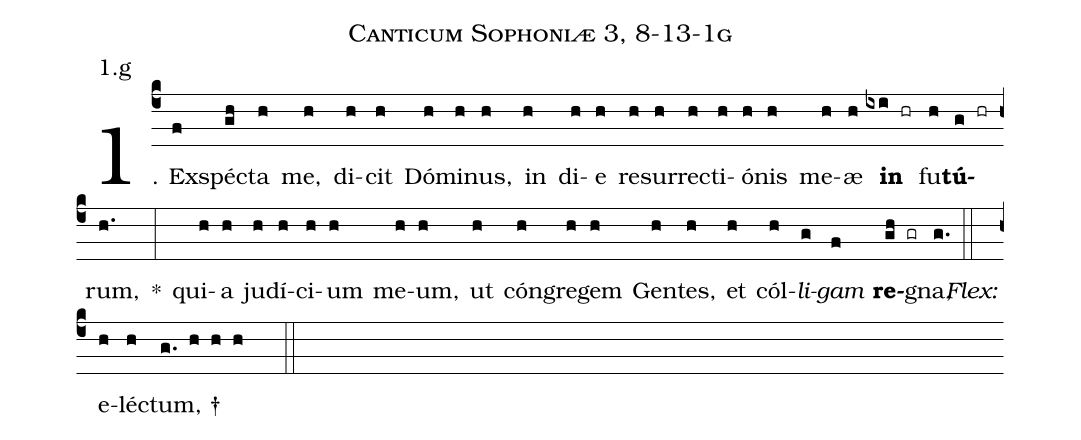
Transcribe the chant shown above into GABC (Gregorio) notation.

name: Canticum Sophoniæ 3, 8-13-1g;
annotation: 1.g;
%%
(c4)1. Ex(f)spéc(gh)ta(h) me,(h) di(h)cit(h) Dó(h)mi(h)nus,(h) in(h) di(h)e(h) re(h)sur(h)rec(h)ti(h)ó(h)nis(h) me(h)æ(h) <b>in</b>(ixi hr) fu(h)<b>tú</b>(g hr)rum,(h.) *(:) qui(h)a(h) ju(h)dí(h)ci(h)um(h) me(h)um,(h) ut(h) cón(h)gre(h)gem(h) Gen(h)tes,(h) et(h) cól(h)<i>li</i>(g)<i>gam</i>(f) <b>re</b>(gh gr)gna,(g.) (::)
<i>Flex:</i>()  e(h)léc(h)tum, †(g. h h h  ::)
